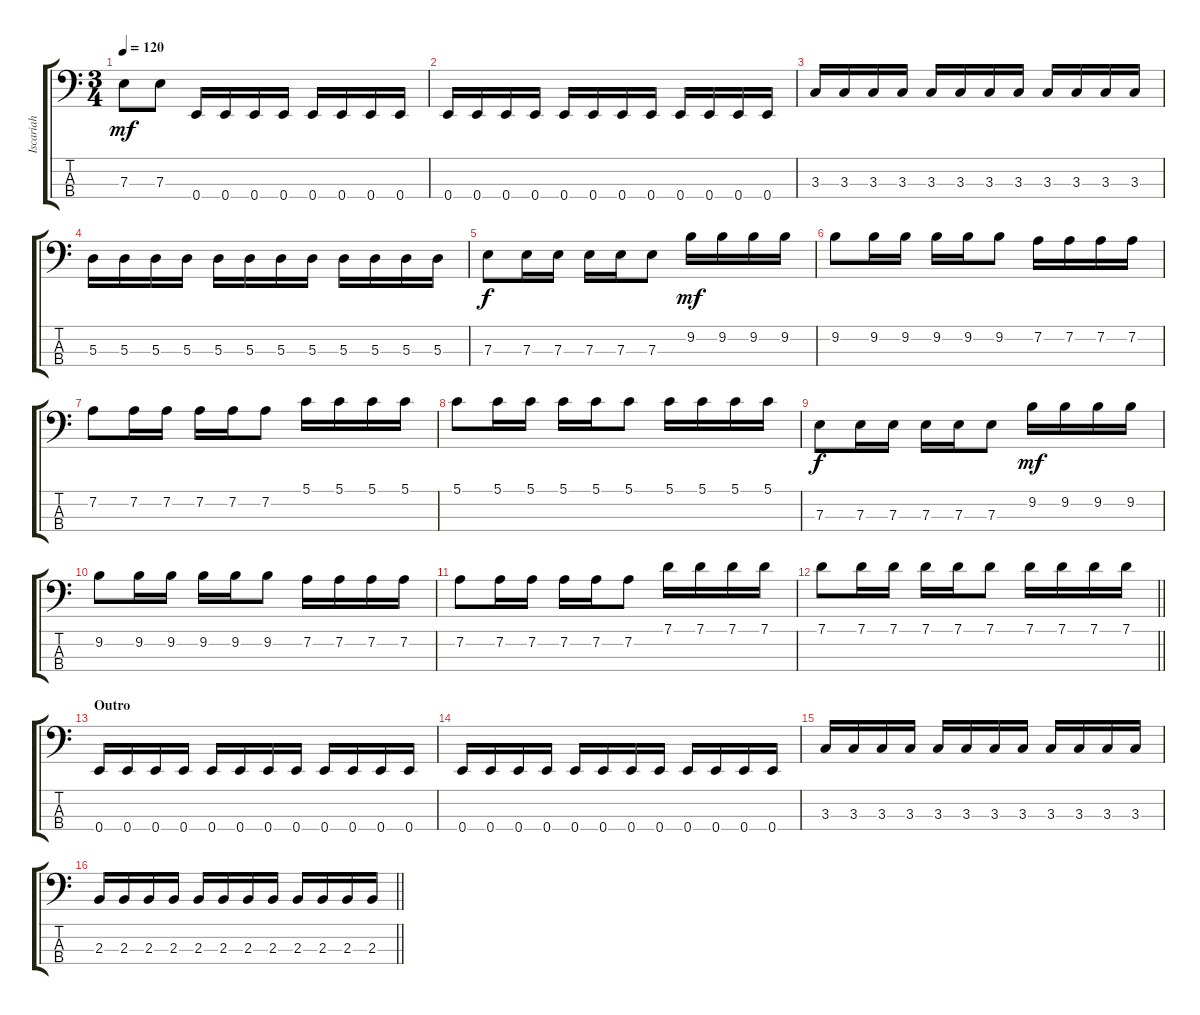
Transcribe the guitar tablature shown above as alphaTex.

\track ("Iscariah" "Iscariah") {instrument electricbasspick}
\staff {score tabs}
\tuning (G2 D2 A1 E1) {hide}
\ts (3 4)
\tempo 120
\clef f4
\ks c
7.3.8{dy mf} 7.3.8 0.4.16 0.4.16 0.4.16 0.4.16 0.4.16 0.4.16 0.4.16 0.4.16 |
0.4.16 0.4.16 0.4.16 0.4.16 0.4.16 0.4.16 0.4.16 0.4.16 0.4.16 0.4.16 0.4.16 0.4.16 |
3.3.16 3.3.16 3.3.16 3.3.16 3.3.16 3.3.16 3.3.16 3.3.16 3.3.16 3.3.16 3.3.16 3.3.16 |
5.3.16 5.3.16 5.3.16 5.3.16 5.3.16 5.3.16 5.3.16 5.3.16 5.3.16 5.3.16 5.3.16 5.3.16 |
7.3.8{dy f} 7.3.16 7.3.16 7.3.16 7.3.16 7.3.8 9.2.16{dy mf} 9.2.16 9.2.16 9.2.16 |
9.2.8 9.2.16 9.2.16 9.2.16 9.2.16 9.2.8 7.2.16 7.2.16 7.2.16 7.2.16 |
7.2.8 7.2.16 7.2.16 7.2.16 7.2.16 7.2.8 5.1.16 5.1.16 5.1.16 5.1.16 |
5.1.8 5.1.16 5.1.16 5.1.16 5.1.16 5.1.8 5.1.16 5.1.16 5.1.16 5.1.16 |
7.3.8{dy f} 7.3.16 7.3.16 7.3.16 7.3.16 7.3.8 9.2.16{dy mf} 9.2.16 9.2.16 9.2.16 |
9.2.8 9.2.16 9.2.16 9.2.16 9.2.16 9.2.8 7.2.16 7.2.16 7.2.16 7.2.16 |
7.2.8 7.2.16 7.2.16 7.2.16 7.2.16 7.2.8 7.1.16 7.1.16 7.1.16 7.1.16 |
\barLineRight lightlight
7.1.8 7.1.16 7.1.16 7.1.16 7.1.16 7.1.8 7.1.16 7.1.16 7.1.16 7.1.16 |
\section ("" "Outro")
0.4.16 0.4.16 0.4.16 0.4.16 0.4.16 0.4.16 0.4.16 0.4.16 0.4.16 0.4.16 0.4.16 0.4.16 |
0.4.16 0.4.16 0.4.16 0.4.16 0.4.16 0.4.16 0.4.16 0.4.16 0.4.16 0.4.16 0.4.16 0.4.16 |
3.3.16 3.3.16 3.3.16 3.3.16 3.3.16 3.3.16 3.3.16 3.3.16 3.3.16 3.3.16 3.3.16 3.3.16 |
\barLineRight lightlight
2.3.16 2.3.16 2.3.16 2.3.16 2.3.16 2.3.16 2.3.16 2.3.16 2.3.16 2.3.16 2.3.16 2.3.16
